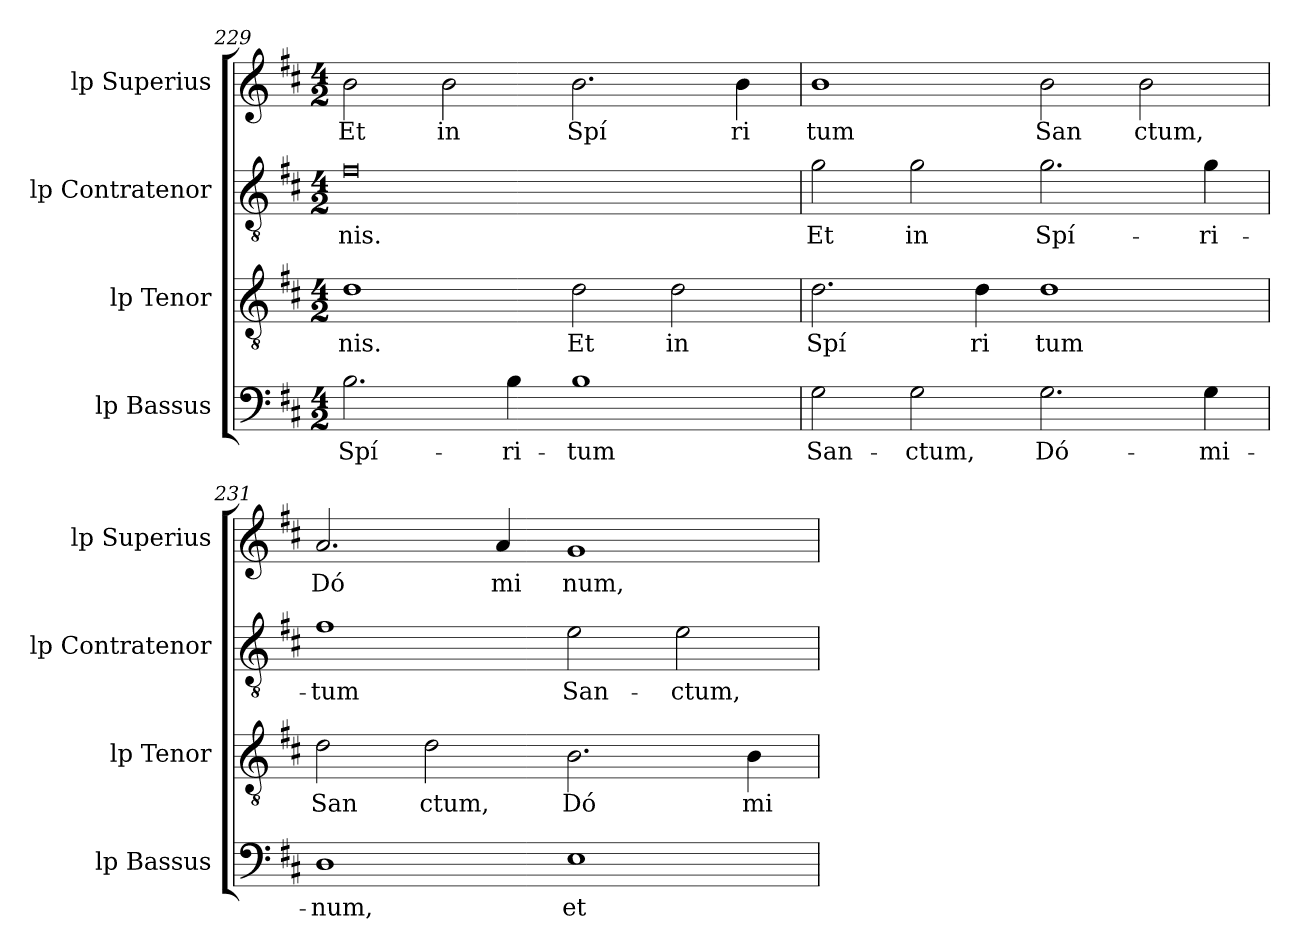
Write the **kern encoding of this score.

**kern	**text	**kern	**text	**kern	**text	**kern	**text
*part4	*part4	*part3	*part3	*part2	*part2	*part1	*part1
*staff4	*staff4	*staff3	*staff3	*staff2	*staff2	*staff1	*staff1
*I"lp Bassus	*	*I"lp Tenor	*	*I"lp Contratenor	*	*I"lp Superius	*
*I'lp Bassus	*	*I'lp Tenor	*	*I'lp Contratenor	*	*I'lp Superius	*
!!LO:LB:g=z
*clefF4	*	*clefGv2	*	*clefGv2	*	*clefG2	*
*k[f#c#]	*	*k[f#c#]	*	*k[f#c#]	*	*k[f#c#]	*
*D:	*	*D:	*	*D:	*	*D:	*
*M4/2	*	*M4/2	*	*M4/2	*	*M4/2	*
=229	=229	=229	=229	=229	=229	=229	=229
!	!LO:LY:b:cj	!	!LO:LY:b:cj	!	!LO:LY:b:cj	!	!LO:LY:b:cj
2.B\	Spí-	1d	nis.	0f#	-nis.	2b\	Et
!	!	!	!	!	!	!	!LO:LY:b:cj
.	.	.	.	.	.	2b\	in
!	!LO:LY:b:cj	!	!	!	!	!	!
4B\	-ri-	.	.	.	.	.	.
!	!LO:LY:b:cj	!	!LO:LY:b:cj	!	!	!	!LO:LY:b:cj
1B	-tum	2d\	Et	.	.	2.b\	Spí
!	!	!	!LO:LY:b:cj	!	!	!	!
.	.	2d\	in	.	.	.	.
!	!	!	!	!	!	!	!LO:LY:b:cj
.	.	.	.	.	.	4b\	ri
=230	=230	=230	=230	=230	=230	=230	=230
!	!LO:LY:b:cj	!	!LO:LY:b:cj	!	!LO:LY:b:cj	!	!LO:LY:b:cj
2G\	San-	2.d\	Spí	2g\	Et	1b	tum
!	!LO:LY:b:cj	!	!	!	!LO:LY:b:cj	!	!
2G\	-ctum,	.	.	2g\	in	.	.
!	!	!	!LO:LY:b:cj	!	!	!	!
.	.	4d\	ri	.	.	.	.
!	!LO:LY:b:cj	!	!LO:LY:b:cj	!	!LO:LY:b:cj	!	!LO:LY:b:cj
2.G\	Dó-	1d	tum	2.g\	Spí-	2b\	San
!	!	!	!	!	!	!	!LO:LY:b:cj
.	.	.	.	.	.	2b\	ctum,
!	!LO:LY:b:cj	!	!	!	!LO:LY:b:cj	!	!
4G\	-mi-	.	.	4g\	-ri-	.	.
=231	=231	=231	=231	=231	=231	=231	=231
!	!LO:LY:b:cj	!	!LO:LY:b:cj	!	!LO:LY:b:cj	!	!LO:LY:b:cj
1D	-num,	2d\	San	1f#	-tum	2.a/	Dó
!	!	!	!LO:LY:b:cj	!	!	!	!
.	.	2d\	ctum,	.	.	.	.
!	!	!	!	!	!	!	!LO:LY:b:cj
.	.	.	.	.	.	4a/	mi
!	!LO:LY:b:cj	!	!LO:LY:b:cj	!	!LO:LY:b:cj	!	!LO:LY:b:cj
1E	et	2.B\	Dó	2e\	San-	1g	num,
!	!	!	!	!	!LO:LY:b:cj	!	!
.	.	.	.	2e\	-ctum,	.	.
!	!	!	!LO:LY:b:cj	!	!	!	!
.	.	4B\	mi	.	.	.	.
=	=	=	=	=	=	=	=
*-	*-	*-	*-	*-	*-	*-	*-
